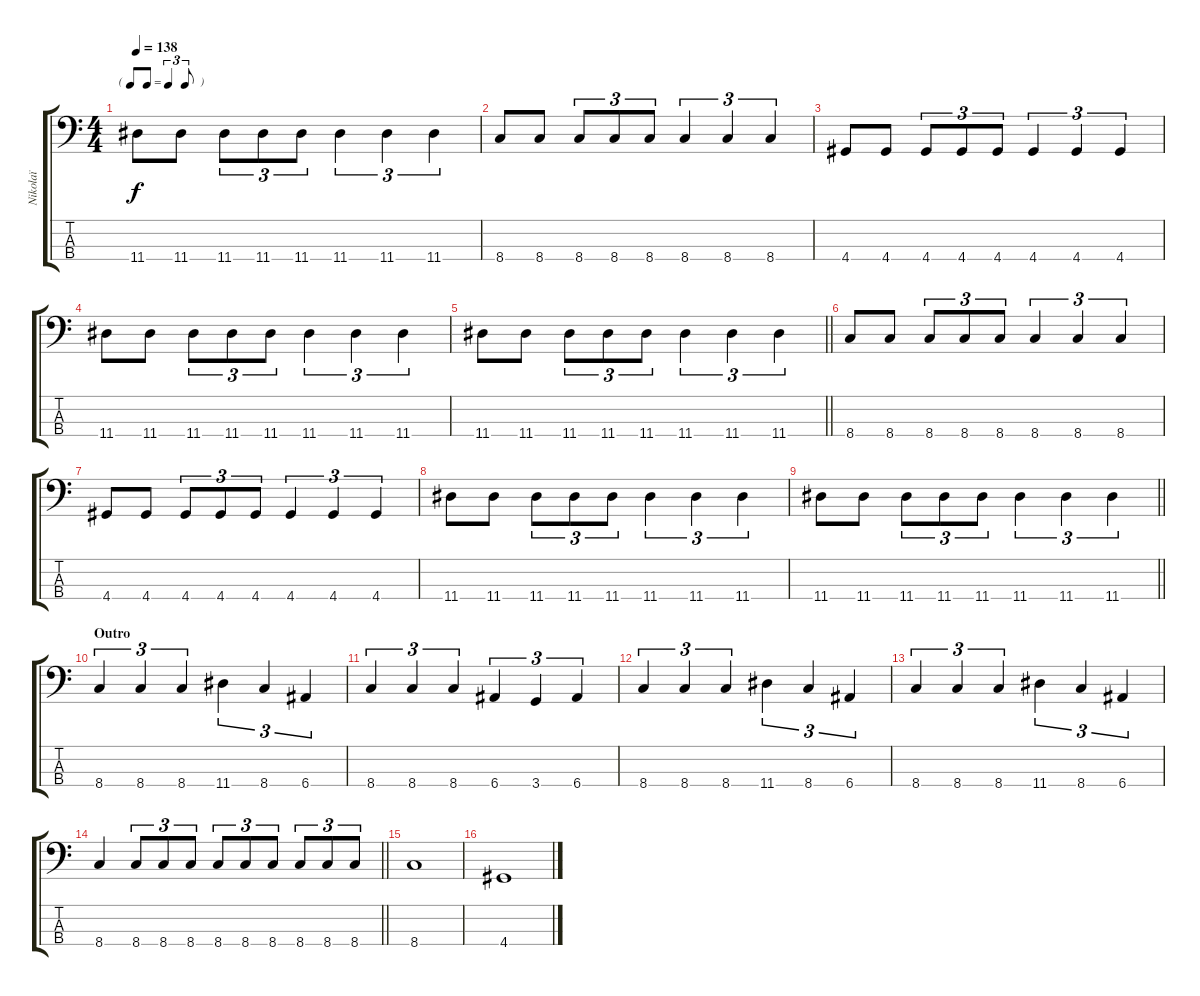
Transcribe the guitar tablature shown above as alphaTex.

\track ("Nikolaï" "Nikolaï") {instrument electricbassfinger}
\staff {score tabs}
\tuning (G2 D2 A1 E1) {hide}
\ts (4 4)
\tf triplet8th
\tempo 138
\clef f4
\ks c
11.4.8{dy f} 11.4.8 11.4.8{tu (3 2)} 11.4.8{tu (3 2)} 11.4.8{tu (3 2)} 11.4.4{tu (3 2)} 11.4.4{tu (3 2)} 11.4.4{tu (3 2)} |
8.4.8 8.4.8 8.4.8{tu (3 2)} 8.4.8{tu (3 2)} 8.4.8{tu (3 2)} 8.4.4{tu (3 2)} 8.4.4{tu (3 2)} 8.4.4{tu (3 2)} |
4.4.8 4.4.8 4.4.8{tu (3 2)} 4.4.8{tu (3 2)} 4.4.8{tu (3 2)} 4.4.4{tu (3 2)} 4.4.4{tu (3 2)} 4.4.4{tu (3 2)} |
11.4.8 11.4.8 11.4.8{tu (3 2)} 11.4.8{tu (3 2)} 11.4.8{tu (3 2)} 11.4.4{tu (3 2)} 11.4.4{tu (3 2)} 11.4.4{tu (3 2)} |
\barLineRight lightlight
11.4.8 11.4.8 11.4.8{tu (3 2)} 11.4.8{tu (3 2)} 11.4.8{tu (3 2)} 11.4.4{tu (3 2)} 11.4.4{tu (3 2)} 11.4.4{tu (3 2)} |
8.4.8 8.4.8 8.4.8{tu (3 2)} 8.4.8{tu (3 2)} 8.4.8{tu (3 2)} 8.4.4{tu (3 2)} 8.4.4{tu (3 2)} 8.4.4{tu (3 2)} |
4.4.8 4.4.8 4.4.8{tu (3 2)} 4.4.8{tu (3 2)} 4.4.8{tu (3 2)} 4.4.4{tu (3 2)} 4.4.4{tu (3 2)} 4.4.4{tu (3 2)} |
11.4.8 11.4.8 11.4.8{tu (3 2)} 11.4.8{tu (3 2)} 11.4.8{tu (3 2)} 11.4.4{tu (3 2)} 11.4.4{tu (3 2)} 11.4.4{tu (3 2)} |
\barLineRight lightlight
11.4.8 11.4.8 11.4.8{tu (3 2)} 11.4.8{tu (3 2)} 11.4.8{tu (3 2)} 11.4.4{tu (3 2)} 11.4.4{tu (3 2)} 11.4.4{tu (3 2)} |
\section ("" "Outro")
8.4.4{tu (3 2)} 8.4.4{tu (3 2)} 8.4.4{tu (3 2)} 11.4.4{tu (3 2)} 8.4.4{tu (3 2)} 6.4.4{tu (3 2)} |
8.4.4{tu (3 2)} 8.4.4{tu (3 2)} 8.4.4{tu (3 2)} 6.4.4{tu (3 2)} 3.4.4{tu (3 2)} 6.4.4{tu (3 2)} |
8.4.4{tu (3 2)} 8.4.4{tu (3 2)} 8.4.4{tu (3 2)} 11.4.4{tu (3 2)} 8.4.4{tu (3 2)} 6.4.4{tu (3 2)} |
8.4.4{tu (3 2)} 8.4.4{tu (3 2)} 8.4.4{tu (3 2)} 11.4.4{tu (3 2)} 8.4.4{tu (3 2)} 6.4.4{tu (3 2)} |
\barLineRight lightlight
8.4.4 8.4.8{tu (3 2)} 8.4.8{tu (3 2)} 8.4.8{tu (3 2)} 8.4.8{tu (3 2)} 8.4.8{tu (3 2)} 8.4.8{tu (3 2)} 8.4.8{tu (3 2)} 8.4.8{tu (3 2)} 8.4.8{tu (3 2)} |
8.4.1 |
4.4.1
